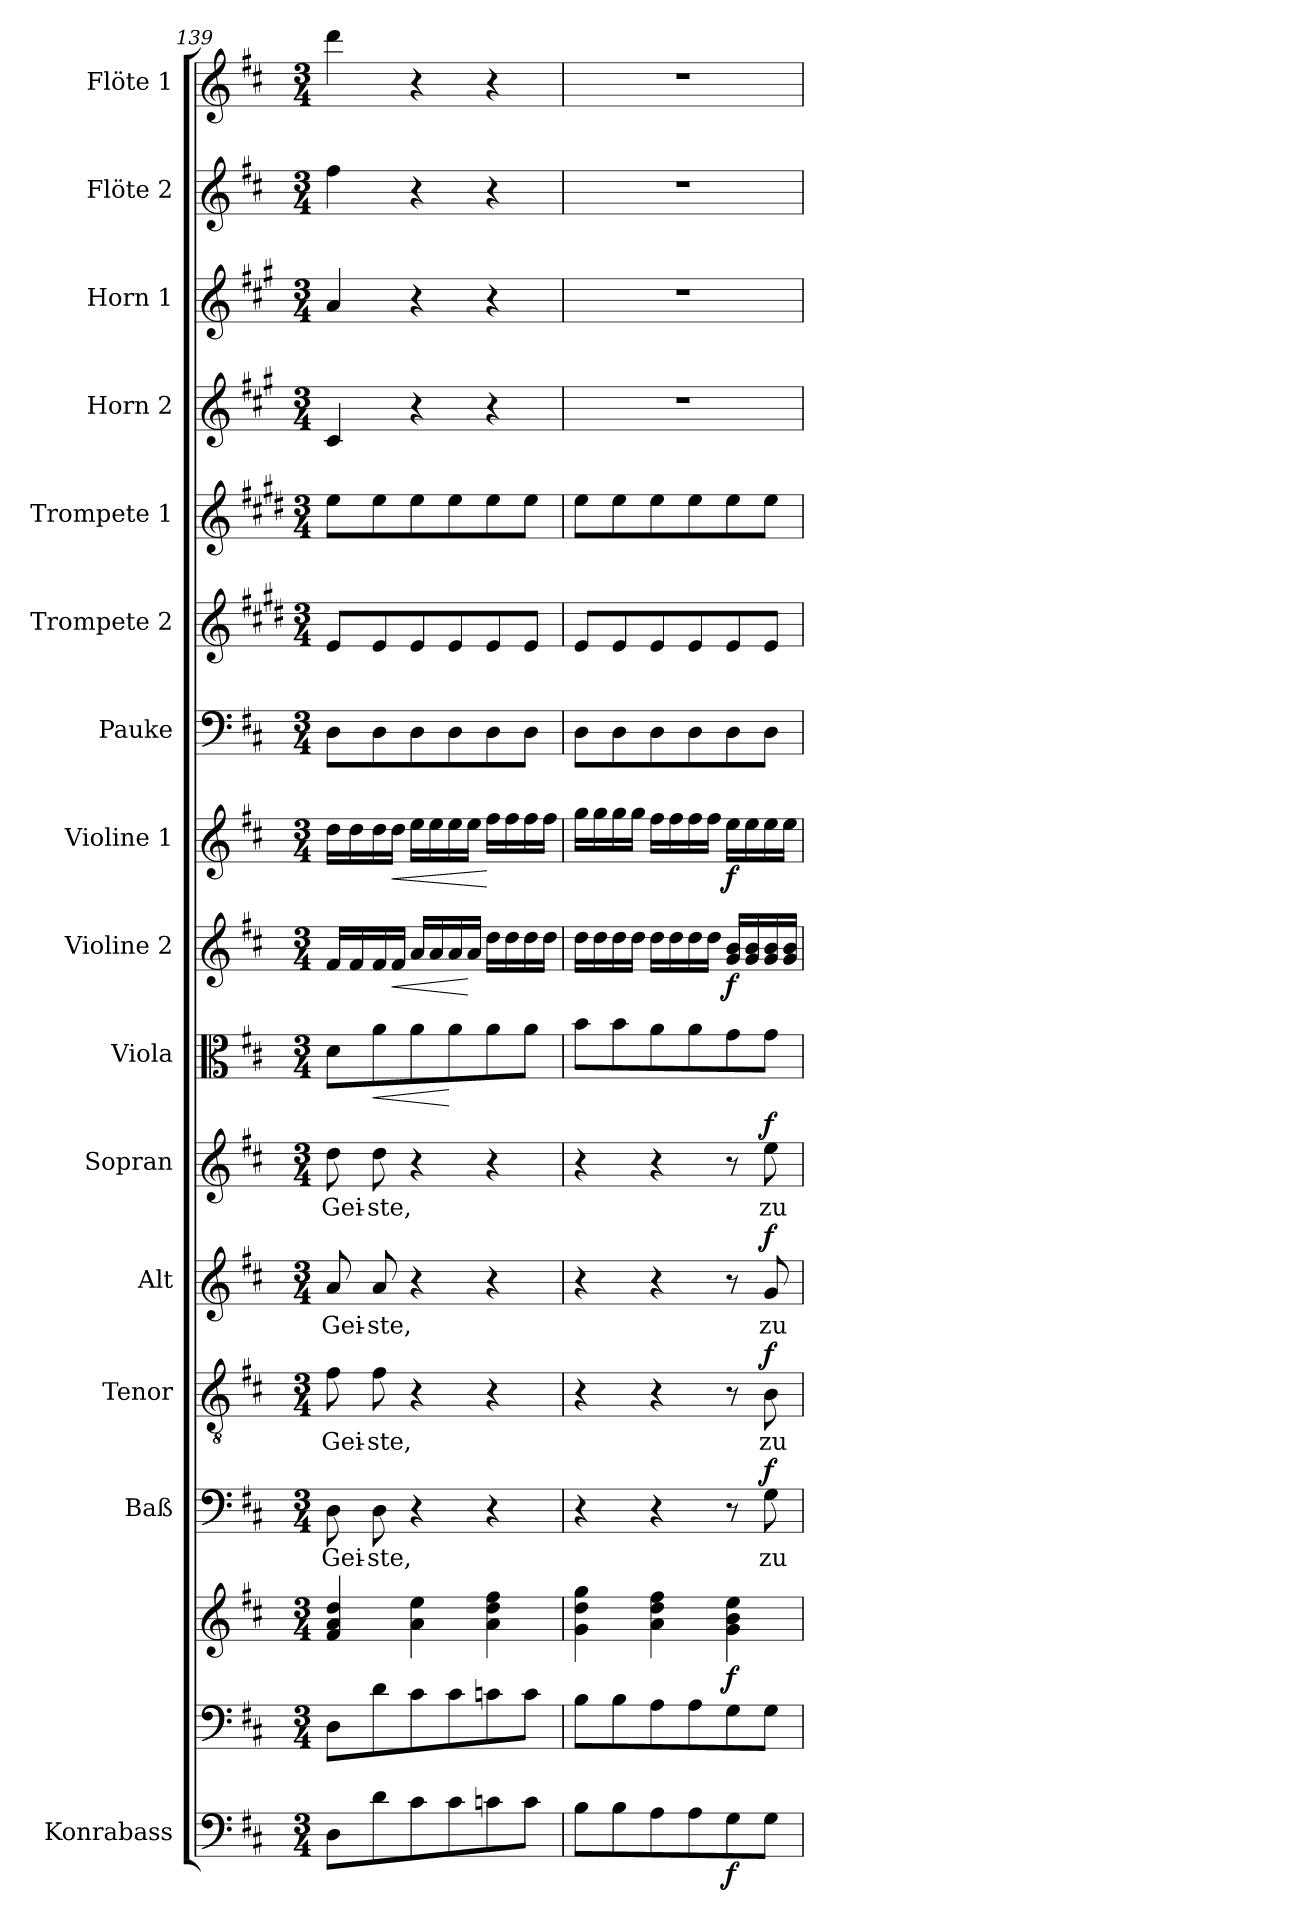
**kern	**dynam	**kern	**kern	**dynam	**kern	**text	**dynam	**kern	**text	**dynam	**kern	**text	**dynam	**kern	**text	**dynam	**kern	**dynam	**kern	**dynam	**kern	**dynam	**kern	**kern	**kern	**kern	**kern	**kern	**kern
*part16	*part16	*part15	*part15	*part15	*part14	*part14	*part14	*part13	*part13	*part13	*part12	*part12	*part12	*part11	*part11	*part11	*part10	*part10	*part9	*part9	*part8	*part8	*part7	*part6	*part5	*part4	*part3	*part2	*part1
*staff17	*staff17	*staff16	*staff15	*staff15/16	*staff14	*staff14	*staff14	*staff13	*staff13	*staff13	*staff12	*staff12	*staff12	*staff11	*staff11	*staff11	*staff10	*staff10	*staff9	*staff9	*staff8	*staff8	*staff7	*staff6	*staff5	*staff4	*staff3	*staff2	*staff1
*I"Konrabass	*	*	*	*	*I"Baß	*	*	*I"Tenor	*	*	*I"Alt	*	*	*I"Sopran	*	*	*I"Viola	*	*I"Violine 2	*	*I"Violine 1	*	*I"Pauke	*I"Trompete 2	*I"Trompete 1	*I"Horn 2	*I"Horn 1	*I"Flöte 2	*I"Flöte 1
*I'Kb.	*	*	*	*	*I'Baß	*	*	*I'Ten	*	*	*I'Alt	*	*	*I'Sop	*	*	*I'Vla.	*	*I'Vln. 2	*	*I'Vln. 1	*	*I'Pk.	*I'Trp. 2	*I'Trp. 1	*I'Hrn. 2	*I'Hrn. 1	*I'Fl. 2	*I'Fl. 1
*clefF4	*	*clefF4	*clefG2	*	*clefF4	*	*	*clefGv2	*	*	*clefG2	*	*	*clefG2	*	*	*clefC3	*	*clefG2	*	*clefG2	*	*clefF4	*clefG2	*clefG2	*clefG2	*clefG2	*clefG2	*clefG2
*ITrd7c12	*	*	*	*	*	*	*	*	*	*	*	*	*	*	*	*	*	*	*	*	*	*	*	*ITrd1c2	*ITrd1c2	*ITrd4c7	*ITrd4c7	*	*
*k[f#c#]	*	*k[f#c#]	*k[f#c#]	*	*k[f#c#]	*	*	*k[f#c#]	*	*	*k[f#c#]	*	*	*k[f#c#]	*	*	*k[f#c#]	*	*k[f#c#]	*	*k[f#c#]	*	*k[f#c#]	*k[f#c#]	*k[f#c#]	*k[f#c#]	*k[f#c#]	*k[f#c#]	*k[f#c#]
*D:	*	*D:	*D:	*	*D:	*	*	*D:	*	*	*D:	*	*	*D:	*	*	*D:	*	*D:	*	*D:	*	*D:	*D:	*D:	*D:	*D:	*D:	*D:
*M3/4	*	*M3/4	*M3/4	*	*M3/4	*	*	*M3/4	*	*	*M3/4	*	*	*M3/4	*	*	*M3/4	*	*M3/4	*	*M3/4	*	*M3/4	*M3/4	*M3/4	*M3/4	*M3/4	*M3/4	*M3/4
=139	=139	=139	=139	=139	=139	=139	=139	=139	=139	=139	=139	=139	=139	=139	=139	=139	=139	=139	=139	=139	=139	=139	=139	=139	=139	=139	=139	=139	=139
!	!	!	!	!	!	!LO:LY:b	!	!	!LO:LY:b	!	!	!LO:LY:b	!	!	!LO:LY:b	!	!	!	!	!	!	!	!	!	!	!	!	!	!
8DD\L	.	8D\L	4f#/ 4a/ 4dd/	.	8D\	Gei-	.	8f#\	Gei-	.	8a/	Gei-	.	8dd\	Gei-	.	8d\L	.	16f#/LL	.	16dd\LL	.	8D\L	8d/L	8dd\L	4F#/	4d/	4ff#\	4ddd\
.	.	.	.	.	.	.	.	.	.	.	.	.	.	.	.	.	.	.	16f#/	.	16dd\	.	.	.	.	.	.	.	.
!	!	!	!	!	!	!LO:LY:b	!	!	!LO:LY:b	!	!	!LO:LY:b	!	!	!LO:LY:b	!	!	!LO:HP:b	!	!	!	!	!	!	!	!	!	!	!
8D\	.	8d\	.	.	8D\	-ste,	.	8f#\	-ste,	.	8a/	-ste,	.	8dd\	-ste,	.	8a\	<	16f#/	.	16dd\	.	8D\	8d/	8dd\	.	.	.	.
!	!	!	!	!	!	!	!	!	!	!	!	!	!	!	!	!	!	!	!	!LO:HP:b	!	!LO:HP:b	!	!	!	!	!	!	!
.	.	.	.	.	.	.	.	.	.	.	.	.	.	.	.	.	.	.	16f#/JJ	<	16dd\JJ	<	.	.	.	.	.	.	.
8C#\	.	8c#\	4a\ 4ee\	.	4r	.	.	4r	.	.	4r	.	.	4r	.	.	8a\	.	16a/LL	.	16ee\LL	.	8D\	8d/	8dd\	4r	4r	4r	4r
.	.	.	.	.	.	.	.	.	.	.	.	.	.	.	.	.	.	.	16a/	.	16ee\	.	.	.	.	.	.	.	.
8C#\	.	8c#\	.	.	.	.	.	.	.	.	.	.	.	.	.	.	8a\	[	16a/	.	16ee\	.	8D\	8d/	8dd\	.	.	.	.
.	.	.	.	.	.	.	.	.	.	.	.	.	.	.	.	.	.	.	16a/JJ	[	16ee\JJ	.	.	.	.	.	.	.	.
8Cn\	.	8cn\	4a\ 4dd\ 4ff#\	.	4r	.	.	4r	.	.	4r	.	.	4r	.	.	8a\	.	16dd\LL	.	16ff#\LL	[	8D\	8d/	8dd\	4r	4r	4r	4r
.	.	.	.	.	.	.	.	.	.	.	.	.	.	.	.	.	.	.	16dd\	.	16ff#\	.	.	.	.	.	.	.	.
8C\J	.	8c\J	.	.	.	.	.	.	.	.	.	.	.	.	.	.	8a\J	.	16dd\	.	16ff#\	.	8D\J	8d/J	8dd\J	.	.	.	.
.	.	.	.	.	.	.	.	.	.	.	.	.	.	.	.	.	.	.	16dd\JJ	.	16ff#\JJ	.	.	.	.	.	.	.	.
!!LO:PB:g=z
=140	=140	=140	=140	=140	=140	=140	=140	=140	=140	=140	=140	=140	=140	=140	=140	=140	=140	=140	=140	=140	=140	=140	=140	=140	=140	=140	=140	=140	=140
8BB\L	.	8B\L	4g\ 4dd\ 4gg\	.	4r	.	.	4r	.	.	4r	.	.	4r	.	.	8b\L	.	16dd\LL	.	16gg\LL	.	8D\L	8d/L	8dd\L	2.r	2.r	2.r	2.r
.	.	.	.	.	.	.	.	.	.	.	.	.	.	.	.	.	.	.	16dd\	.	16gg\	.	.	.	.	.	.	.	.
8BB\	.	8B\	.	.	.	.	.	.	.	.	.	.	.	.	.	.	8b\	.	16dd\	.	16gg\	.	8D\	8d/	8dd\	.	.	.	.
.	.	.	.	.	.	.	.	.	.	.	.	.	.	.	.	.	.	.	16dd\JJ	.	16gg\JJ	.	.	.	.	.	.	.	.
8AA\	.	8A\	4a\ 4dd\ 4ff#\	.	4r	.	.	4r	.	.	4r	.	.	4r	.	.	8a\	.	16dd\LL	.	16ff#\LL	.	8D\	8d/	8dd\	.	.	.	.
.	.	.	.	.	.	.	.	.	.	.	.	.	.	.	.	.	.	.	16dd\	.	16ff#\	.	.	.	.	.	.	.	.
8AA\	.	8A\	.	.	.	.	.	.	.	.	.	.	.	.	.	.	8a\	.	16dd\	.	16ff#\	.	8D\	8d/	8dd\	.	.	.	.
.	.	.	.	.	.	.	.	.	.	.	.	.	.	.	.	.	.	.	16dd\JJ	.	16ff#\JJ	.	.	.	.	.	.	.	.
!	!LO:DY:b	!	!	!LO:DY:b	!	!	!	!	!	!	!	!	!	!	!	!	!	!	!	!LO:DY:b	!	!LO:DY:b	!	!	!	!	!	!	!
8GG\	f	8G\	4g\ 4b\ 4ee\	f	8r	.	.	8r	.	.	8r	.	.	8r	.	.	8g\	.	16g/ 16b/LL	f	16ee\LL	f	8D\	8d/	8dd\	.	.	.	.
.	.	.	.	.	.	.	.	.	.	.	.	.	.	.	.	.	.	.	16g/ 16b/	.	16ee\	.	.	.	.	.	.	.	.
!	!	!	!	!	!	!LO:LY:b	!LO:DY:a	!	!LO:LY:b	!LO:DY:a	!	!LO:LY:b	!LO:DY:a	!	!LO:LY:b	!LO:DY:a	!	!	!	!	!	!	!	!	!	!	!	!	!
8GG\J	.	8G\J	.	.	8G\	zu	f	8B\	zu	f	8g/	zu	f	8ee\	zu	f	8g\J	.	16g/ 16b/	.	16ee\	.	8D\J	8d/J	8dd\J	.	.	.	.
.	.	.	.	.	.	.	.	.	.	.	.	.	.	.	.	.	.	.	16g/ 16b/JJ	.	16ee\JJ	.	.	.	.	.	.	.	.
=	=	=	=	=	=	=	=	=	=	=	=	=	=	=	=	=	=	=	=	=	=	=	=	=	=	=	=	=	=
*-	*-	*-	*-	*-	*-	*-	*-	*-	*-	*-	*-	*-	*-	*-	*-	*-	*-	*-	*-	*-	*-	*-	*-	*-	*-	*-	*-	*-	*-
